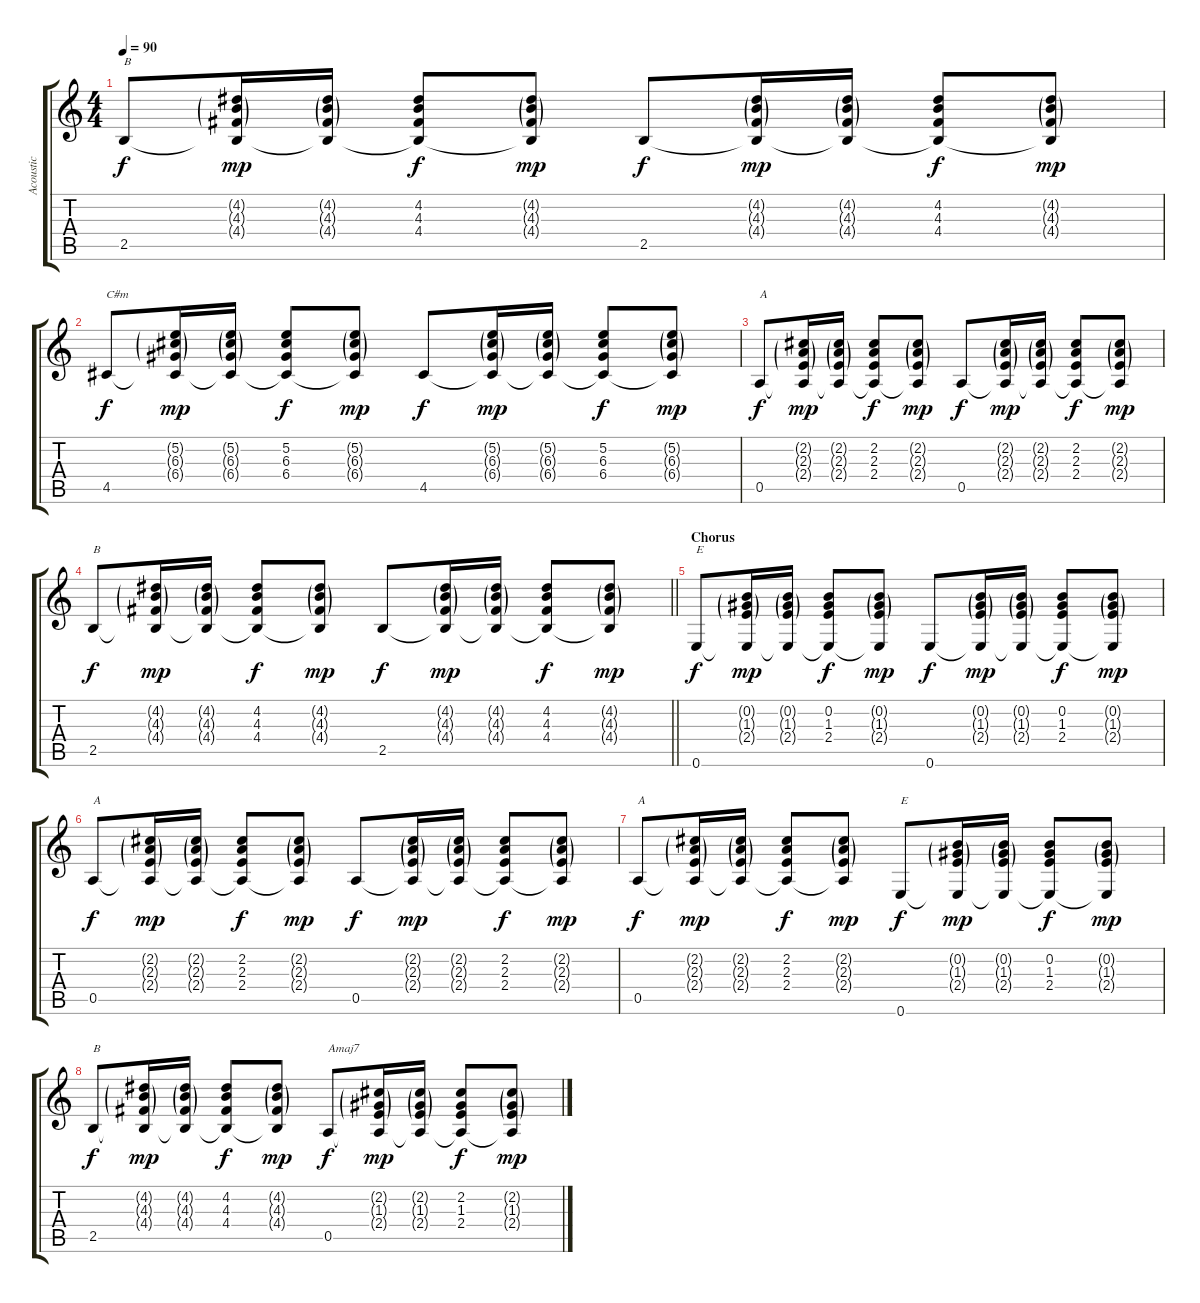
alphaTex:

\track ("Acoustic" "Acoustic") {instrument acousticguitarsteel}
\staff {score tabs}
\tuning (E4 B3 G3 D3 A2 E2) {hide}
\ts (4 4)
\tempo 90
\clef g2
\ks c
2.5.8{txt "B" dy f} (4.2{g} 4.3{g} 4.4{g} 2.5{t}).16{dy mp} (4.2{g} 4.3{g} 4.4{g} 2.5{t}).16 (4.2 4.3 4.4 2.5{t}).8{dy f} (4.2{g} 4.3{g} 4.4{g} 2.5{t}).8{dy mp} 2.5.8{dy f} (4.2{g} 4.3{g} 4.4{g} 2.5{t}).16{dy mp} (4.2{g} 4.3{g} 4.4{g} 2.5{t}).16 (4.2 4.3 4.4 2.5{t}).8{dy f} (4.2{g} 4.3{g} 4.4{g} 2.5{t}).8{dy mp} |
4.5.8{txt "C#m" dy f} (5.2{g} 6.3{g} 6.4{g} 4.5{t}).16{dy mp} (5.2{g} 6.3{g} 6.4{g} 4.5{t}).16 (5.2 6.3 6.4 4.5{t}).8{dy f} (5.2{g} 6.3{g} 6.4{g} 4.5{t}).8{dy mp} 4.5.8{dy f} (5.2{g} 6.3{g} 6.4{g} 4.5{t}).16{dy mp} (5.2{g} 6.3{g} 6.4{g} 4.5{t}).16 (5.2 6.3 6.4 4.5{t}).8{dy f} (5.2{g} 6.3{g} 6.4{g} 4.5{t}).8{dy mp} |
0.5.8{txt "A" dy f} (2.2{g} 2.3{g} 2.4{g} 0.5{t}).16{dy mp} (2.2{g} 2.3{g} 2.4{g} 0.5{t}).16 (2.2 2.3 2.4 0.5{t}).8{dy f} (2.2{g} 2.3{g} 2.4{g} 0.5{t}).8{dy mp} 0.5.8{dy f} (2.2{g} 2.3{g} 2.4{g} 0.5{t}).16{dy mp} (2.2{g} 2.3{g} 2.4{g} 0.5{t}).16 (2.2 2.3 2.4 0.5{t}).8{dy f} (2.2{g} 2.3{g} 2.4{g} 0.5{t}).8{dy mp} |
\barLineRight lightlight
2.5.8{txt "B" dy f} (4.2{g} 4.3{g} 4.4{g} 2.5{t}).16{dy mp} (4.2{g} 4.3{g} 4.4{g} 2.5{t}).16 (4.2 4.3 4.4 2.5{t}).8{dy f} (4.2{g} 4.3{g} 4.4{g} 2.5{t}).8{dy mp} 2.5.8{dy f} (4.2{g} 4.3{g} 4.4{g} 2.5{t}).16{dy mp} (4.2{g} 4.3{g} 4.4{g} 2.5{t}).16 (4.2 4.3 4.4 2.5{t}).8{dy f} (4.2{g} 4.3{g} 4.4{g} 2.5{t}).8{dy mp} |
\section ("" "Chorus")
0.6.8{txt "E" dy f} (0.2{g} 1.3{g} 2.4{g} 0.6{t}).16{dy mp} (0.2{g} 1.3{g} 2.4{g} 0.6{t}).16 (0.2 1.3 2.4 0.6{t}).8{dy f} (0.2{g} 1.3{g} 2.4{g} 0.6{t}).8{dy mp} 0.6.8{dy f} (0.2{g} 1.3{g} 2.4{g} 0.6{t}).16{dy mp} (0.2{g} 1.3{g} 2.4{g} 0.6{t}).16 (0.2 1.3 2.4 0.6{t}).8{dy f} (0.2{g} 1.3{g} 2.4{g} 0.6{t}).8{dy mp} |
0.5.8{txt "A" dy f} (2.2{g} 2.3{g} 2.4{g} 0.5{t}).16{dy mp} (2.2{g} 2.3{g} 2.4{g} 0.5{t}).16 (2.2 2.3 2.4 0.5{t}).8{dy f} (2.2{g} 2.3{g} 2.4{g} 0.5{t}).8{dy mp} 0.5.8{dy f} (2.2{g} 2.3{g} 2.4{g} 0.5{t}).16{dy mp} (2.2{g} 2.3{g} 2.4{g} 0.5{t}).16 (2.2 2.3 2.4 0.5{t}).8{dy f} (2.2{g} 2.3{g} 2.4{g} 0.5{t}).8{dy mp} |
0.5.8{txt "A" dy f} (2.2{g} 2.3{g} 2.4{g} 0.5{t}).16{dy mp} (2.2{g} 2.3{g} 2.4{g} 0.5{t}).16 (2.2 2.3 2.4 0.5{t}).8{dy f} (2.2{g} 2.3{g} 2.4{g} 0.5{t}).8{dy mp} 0.6.8{txt "E" dy f} (0.2{g} 1.3{g} 2.4{g} 0.6{t}).16{dy mp} (0.2{g} 1.3{g} 2.4{g} 0.6{t}).16 (0.2 1.3 2.4 0.6{t}).8{dy f} (0.2{g} 1.3{g} 2.4{g} 0.6{t}).8{dy mp} |
2.5.8{txt "B" dy f} (4.2{g} 4.3{g} 4.4{g} 2.5{t}).16{dy mp} (4.2{g} 4.3{g} 4.4{g} 2.5{t}).16 (4.2 4.3 4.4 2.5{t}).8{dy f} (4.2{g} 4.3{g} 4.4{g} 2.5{t}).8{dy mp} 0.5.8{txt "Amaj7" dy f} (2.2{g} 1.3{g} 2.4{g} 0.5{t}).16{dy mp} (2.2{g} 1.3{g} 2.4{g} 0.5{t}).16 (2.2 1.3 2.4 0.5{t}).8{dy f} (2.2{g} 1.3{g} 2.4{g} 0.5{t}).8{dy mp}
